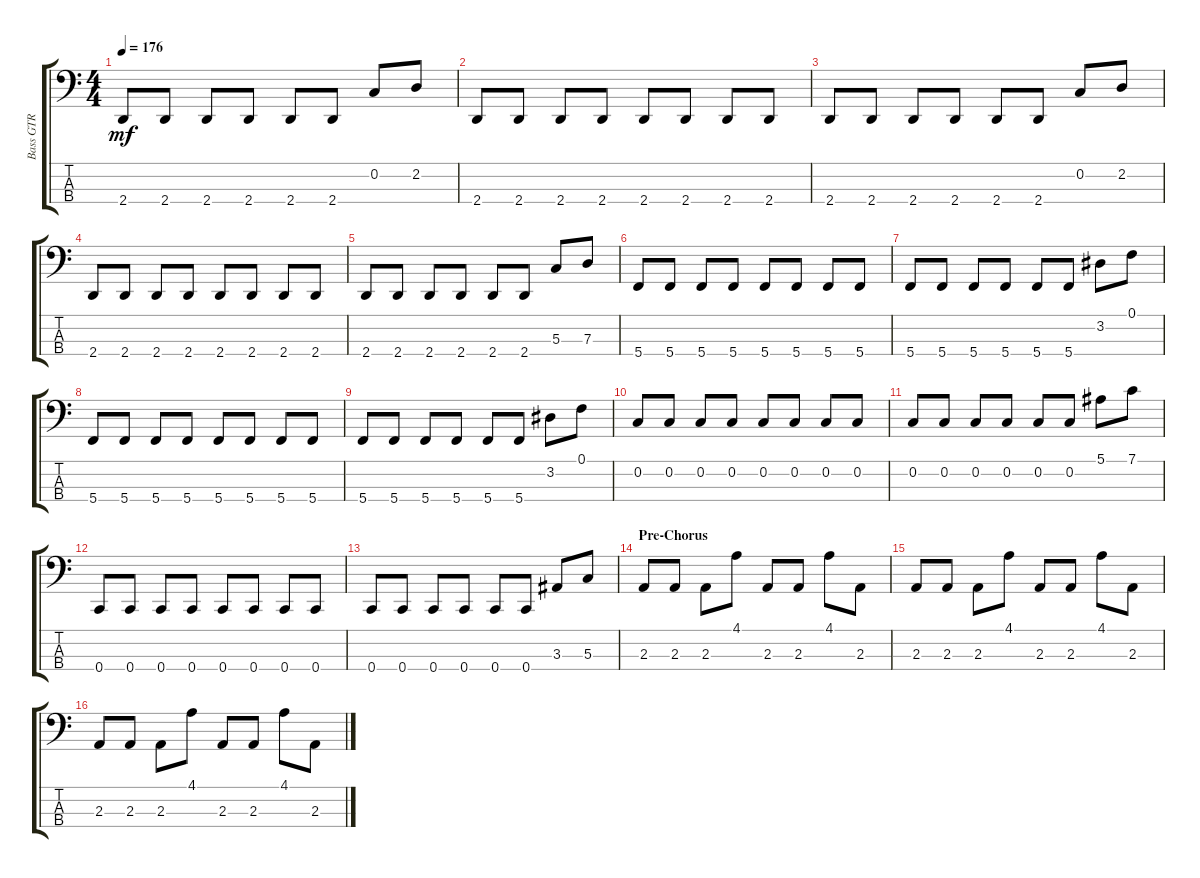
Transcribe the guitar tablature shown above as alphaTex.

\track ("Bass GTR" "Bass GTR") {instrument electricbassfinger}
\staff {score tabs}
\tuning (F2 C2 G1 C1) {hide}
\ts (4 4)
\tempo 176
\clef f4
\ks aminor
2.4.8{dy mf} 2.4.8 2.4.8 2.4.8 2.4.8 2.4.8 0.2.8 2.2.8 |
2.4.8 2.4.8 2.4.8 2.4.8 2.4.8 2.4.8 2.4.8 2.4.8 |
2.4.8 2.4.8 2.4.8 2.4.8 2.4.8 2.4.8 0.2.8 2.2.8 |
2.4.8 2.4.8 2.4.8 2.4.8 2.4.8 2.4.8 2.4.8 2.4.8 |
2.4.8 2.4.8 2.4.8 2.4.8 2.4.8 2.4.8 5.3.8 7.3.8 |
5.4.8 5.4.8 5.4.8 5.4.8 5.4.8 5.4.8 5.4.8 5.4.8 |
5.4.8 5.4.8 5.4.8 5.4.8 5.4.8 5.4.8 3.2.8 0.1.8 |
5.4.8 5.4.8 5.4.8 5.4.8 5.4.8 5.4.8 5.4.8 5.4.8 |
5.4.8 5.4.8 5.4.8 5.4.8 5.4.8 5.4.8 3.2.8 0.1.8 |
0.2.8 0.2.8 0.2.8 0.2.8 0.2.8 0.2.8 0.2.8 0.2.8 |
0.2.8 0.2.8 0.2.8 0.2.8 0.2.8 0.2.8 5.1.8 7.1.8 |
0.4.8 0.4.8 0.4.8 0.4.8 0.4.8 0.4.8 0.4.8 0.4.8 |
0.4.8 0.4.8 0.4.8 0.4.8 0.4.8 0.4.8 3.3.8 5.3.8 |
\section ("" "Pre-Chorus")
2.3.8 2.3.8 2.3.8 4.1.8 2.3.8 2.3.8 4.1.8 2.3.8 |
2.3.8 2.3.8 2.3.8 4.1.8 2.3.8 2.3.8 4.1.8 2.3.8 |
2.3.8 2.3.8 2.3.8 4.1.8 2.3.8 2.3.8 4.1.8 2.3.8
